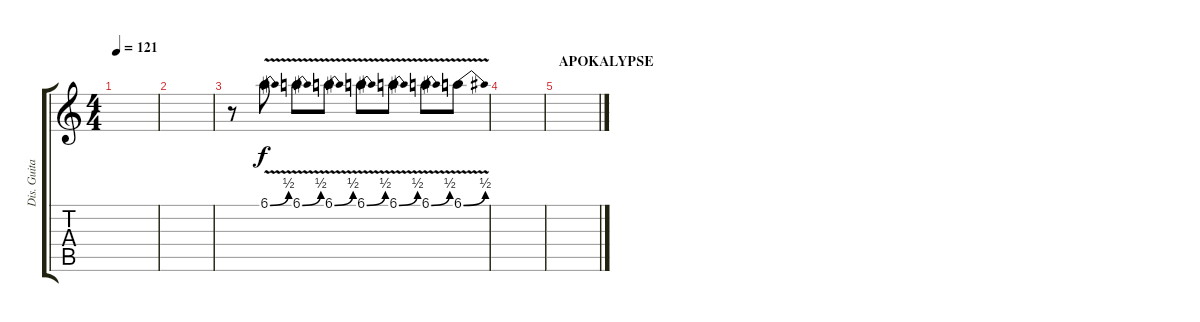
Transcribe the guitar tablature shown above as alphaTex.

\track ("Dis. Guitar Fills 2" "Dis. Guita") {instrument distortionguitar}
\staff {score tabs}
\tuning (Eb4 Bb3 Gb3 Db3 Ab2 Eb2) {hide}
\ts (4 4)
\tempo 121
\clef g2
\ks c
|
|
r.8 6.1{be (bend 0 0 60 2) v}.8 6.1{be (bend 0 0 60 2) v}.8 6.1{be (bend 0 0 60 2) v}.8 6.1{be (bend 0 0 60 2) v}.8 6.1{be (bend 0 0 60 2) v}.8 6.1{be (bend 0 0 60 2) v}.8 6.1{be (bend 0 0 60 2) v}.8 |
|
\section ("" "APOKALYPSE")
